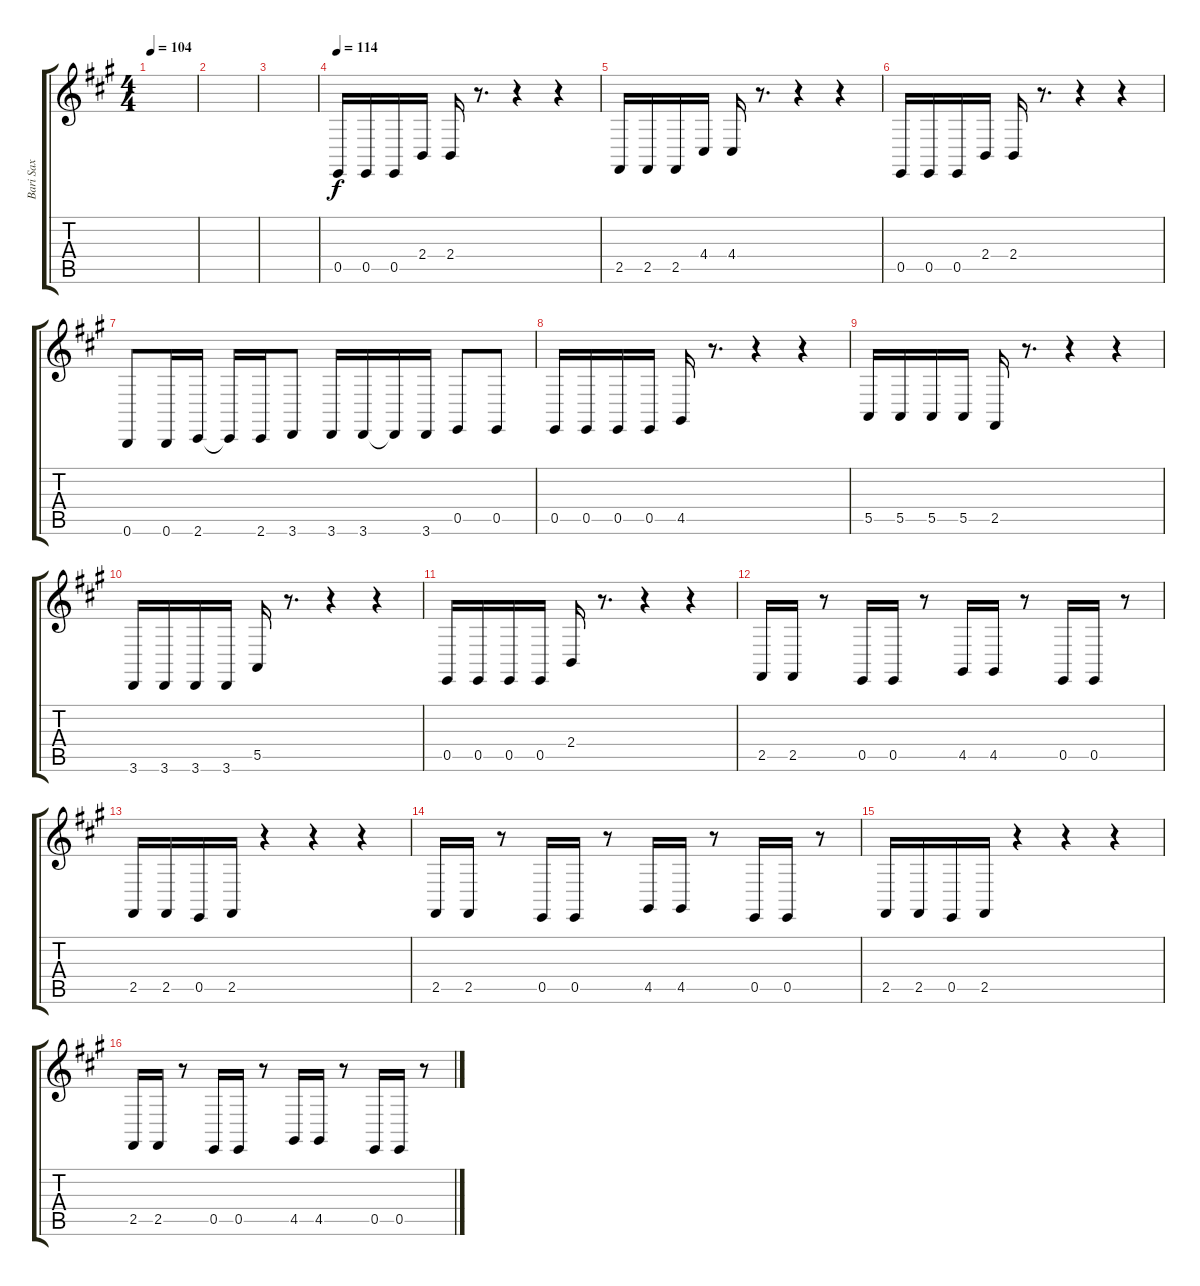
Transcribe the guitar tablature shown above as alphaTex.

\track ("Bari Sax" "Bari Sax") {instrument baritonesax}
\staff {score tabs}
\tuning (B3 Gb3 D3 A2 E2 B1) {hide}
\ts (4 4)
\tempo 104
\clef g2
\ks a
|
|
|
\tempo 114
0.5.16 0.5.16 0.5.16 2.4.16 2.4.16 r.8{d} r.4 r.4 |
2.5.16 2.5.16 2.5.16 4.4.16 4.4.16 r.8{d} r.4 r.4 |
0.5.16 0.5.16 0.5.16 2.4.16 2.4.16 r.8{d} r.4 r.4 |
0.6.8 0.6.16 2.6.16 2.6{t}.16 2.6.16 3.6.8 3.6.16 3.6.16 3.6{t}.16 3.6.16 0.5.8 0.5.8 |
0.5.16 0.5.16 0.5.16 0.5.16 4.5.16 r.8{d} r.4 r.4 |
5.5.16 5.5.16 5.5.16 5.5.16 2.5.16 r.8{d} r.4 r.4 |
3.6.16 3.6.16 3.6.16 3.6.16 5.5.16 r.8{d} r.4 r.4 |
0.5.16 0.5.16 0.5.16 0.5.16 2.4.16 r.8{d} r.4 r.4 |
2.5.16 2.5.16 r.8 0.5.16 0.5.16 r.8 4.5.16 4.5.16 r.8 0.5.16 0.5.16 r.8 |
2.5.16 2.5.16 0.5.16 2.5.16 r.4 r.4 r.4 |
2.5.16 2.5.16 r.8 0.5.16 0.5.16 r.8 4.5.16 4.5.16 r.8 0.5.16 0.5.16 r.8 |
2.5.16 2.5.16 0.5.16 2.5.16 r.4 r.4 r.4 |
2.5.16 2.5.16 r.8 0.5.16 0.5.16 r.8 4.5.16 4.5.16 r.8 0.5.16 0.5.16 r.8
